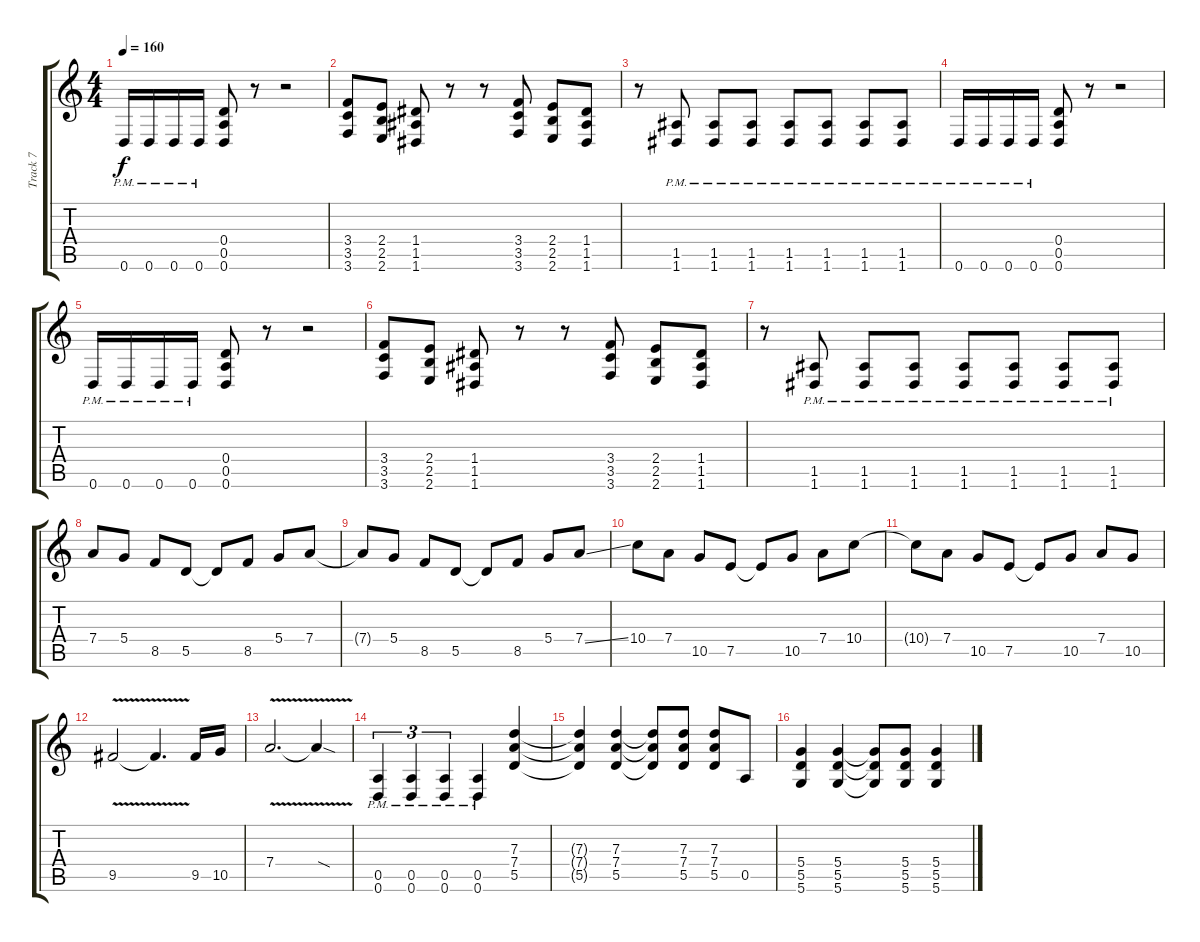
\track ("Track 7" "Track 7") {instrument distortionguitar}
\staff {score tabs}
\tuning (E4 B3 G3 D3 A2 D2) {hide}
\ts (4 4)
\tempo 160
\clef g2
\ks c
0.6{pm}.16{dy f} 0.6{pm}.16 0.6{pm}.16 0.6{pm}.16 (0.4 0.5 0.6).8 r.8 r.2 |
(3.4 3.5 3.6).8 (2.4 2.5 2.6).8 (1.4 1.5 1.6).8 r.8 r.8 (3.4 3.5 3.6).8 (2.4 2.5 2.6).8 (1.4 1.5 1.6).8 |
r.8 (1.5{pm} 1.6{pm}).8 (1.5{pm} 1.6{pm}).8 (1.5{pm} 1.6{pm}).8 (1.5{pm} 1.6{pm}).8 (1.5{pm} 1.6{pm}).8 (1.5{pm} 1.6{pm}).8 (1.5{pm} 1.6{pm}).8 |
0.6{pm}.16 0.6{pm}.16 0.6{pm}.16 0.6{pm}.16 (0.4 0.5 0.6).8 r.8 r.2 |
0.6{pm}.16 0.6{pm}.16 0.6{pm}.16 0.6{pm}.16 (0.4 0.5 0.6).8 r.8 r.2 |
(3.4 3.5 3.6).8 (2.4 2.5 2.6).8 (1.4 1.5 1.6).8 r.8 r.8 (3.4 3.5 3.6).8 (2.4 2.5 2.6).8 (1.4 1.5 1.6).8 |
r.8 (1.5{pm} 1.6{pm}).8 (1.5{pm} 1.6{pm}).8 (1.5{pm} 1.6{pm}).8 (1.5{pm} 1.6{pm}).8 (1.5{pm} 1.6{pm}).8 (1.5{pm} 1.6{pm}).8 (1.5{pm} 1.6{pm}).8 |
7.4.8 5.4.8 8.5.8 5.5.8 5.5{t}.8 8.5.8 5.4.8 7.4.8 |
7.4{t}.8 5.4.8 8.5.8 5.5.8 5.5{t}.8 8.5.8 5.4.8 7.4{ss}.8 |
10.4.8 7.4.8 10.5.8 7.5.8 7.5{t}.8 10.5.8 7.4.8 10.4.8 |
10.4{t}.8 7.4.8 10.5.8 7.5.8 7.5{t}.8 10.5.8 7.4.8 10.5.8 |
9.5{v}.2 9.5{t}.4{d} 9.5.16 10.5.16 |
7.4{v}.2{d} 7.4{sod t}.4 |
(0.5{pm} 0.6{pm}).4{tu (3 2)} (0.5{pm} 0.6{pm}).4{tu (3 2)} (0.5{pm} 0.6{pm}).4{tu (3 2)} (0.5{pm} 0.6{pm}).4 (7.3 7.4 5.5).4 |
(7.3{t} 7.4{t} 5.5{t}).4 (7.3 7.4 5.5).4 (7.3{t} 7.4{t} 5.5{t}).8 (7.3 7.4 5.5).8 (7.3 7.4 5.5).8 0.5.8 |
(5.4 5.5 5.6).4 (5.4 5.5 5.6).4 (5.4{t} 5.5{t} 5.6{t}).8 (5.4 5.5 5.6).8 (5.4 5.5 5.6).4
